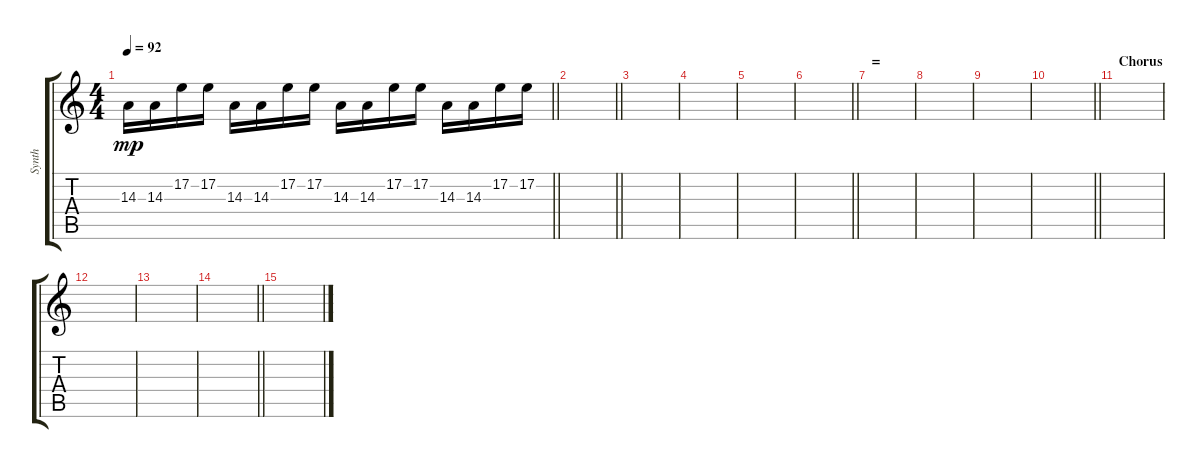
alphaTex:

\track ("Synth" "Synth") {instrument celesta}
\staff {score tabs}
\tuning (E4 B3 G3 D3 A2 E2) {hide}
\ts (4 4)
\tempo 92
\clef g2
\barLineRight lightlight
\ks c
14.3.16{dy mp} 14.3.16 17.2.16 17.2.16 14.3.16 14.3.16 17.2.16 17.2.16 14.3.16 14.3.16 17.2.16 17.2.16 14.3.16 14.3.16 17.2.16 17.2.16 |
\section ("" "")
\barLineRight lightlight
|
\section ("" "")
|
|
|
\barLineRight lightlight
|
\section ("" "=")
|
|
|
\barLineRight lightlight
|
\section ("" "Chorus")
|
|
|
\barLineRight lightlight
|
\section ("" "")
